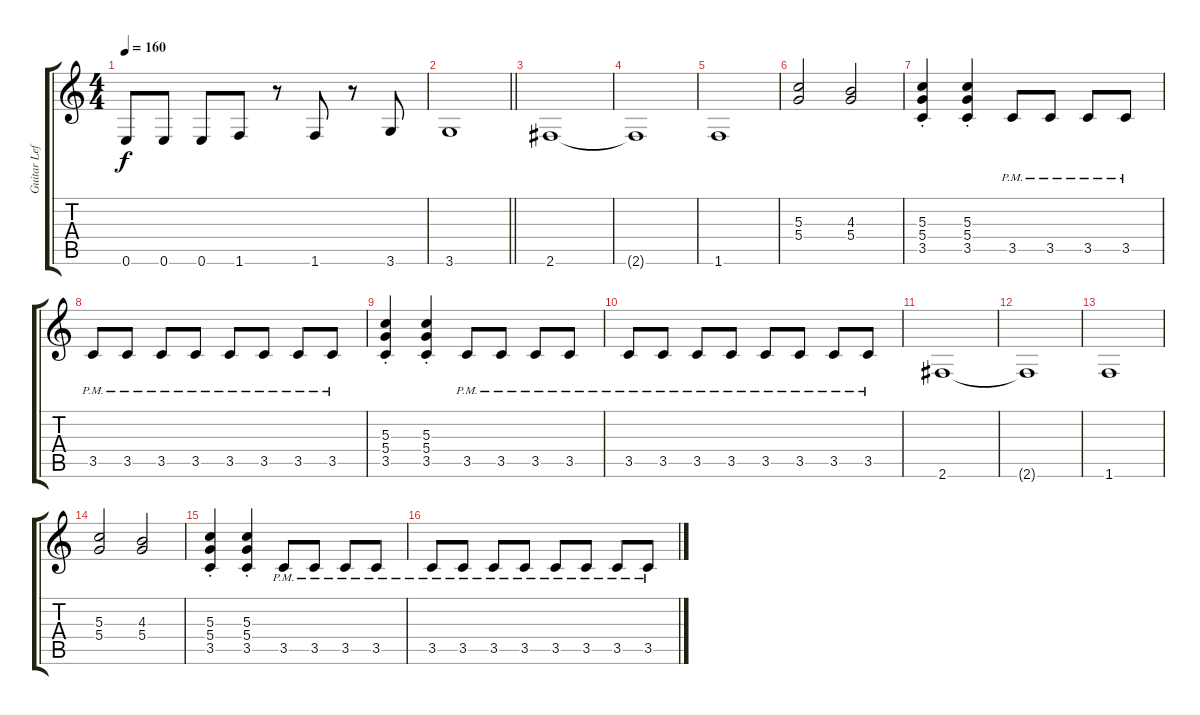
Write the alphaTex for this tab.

\track ("Guitar Left" "Guitar Lef") {instrument overdrivenguitar}
\staff {score tabs}
\tuning (E4 B3 G3 D3 A2 E2) {hide}
\ts (4 4)
\tempo 160
\clef g2
\ks c
0.6.8{dy f} 0.6.8 0.6.8 1.6.8 r.8 1.6.8 r.8 3.6.8 |
\barLineRight lightlight
3.6.1 |
2.6.1 |
2.6{t}.1 |
1.6.1 |
(5.3 5.4).2 (4.3 5.4).2 |
(5.3{st} 5.4{st} 3.5{st}).4 (5.3{st} 5.4{st} 3.5{st}).4 3.5{pm}.8 3.5{pm}.8 3.5{pm}.8 3.5{pm}.8 |
3.5{pm}.8 3.5{pm}.8 3.5{pm}.8 3.5{pm}.8 3.5{pm}.8 3.5{pm}.8 3.5{pm}.8 3.5{pm}.8 |
(5.3{st} 5.4{st} 3.5{st}).4 (5.3{st} 5.4{st} 3.5{st}).4 3.5{pm}.8 3.5{pm}.8 3.5{pm}.8 3.5{pm}.8 |
3.5{pm}.8 3.5{pm}.8 3.5{pm}.8 3.5{pm}.8 3.5{pm}.8 3.5{pm}.8 3.5{pm}.8 3.5{pm}.8 |
2.6.1 |
2.6{t}.1 |
1.6.1 |
(5.3 5.4).2 (4.3 5.4).2 |
(5.3{st} 5.4{st} 3.5{st}).4 (5.3{st} 5.4{st} 3.5{st}).4 3.5{pm}.8 3.5{pm}.8 3.5{pm}.8 3.5{pm}.8 |
3.5{pm}.8 3.5{pm}.8 3.5{pm}.8 3.5{pm}.8 3.5{pm}.8 3.5{pm}.8 3.5{pm}.8 3.5{pm}.8
